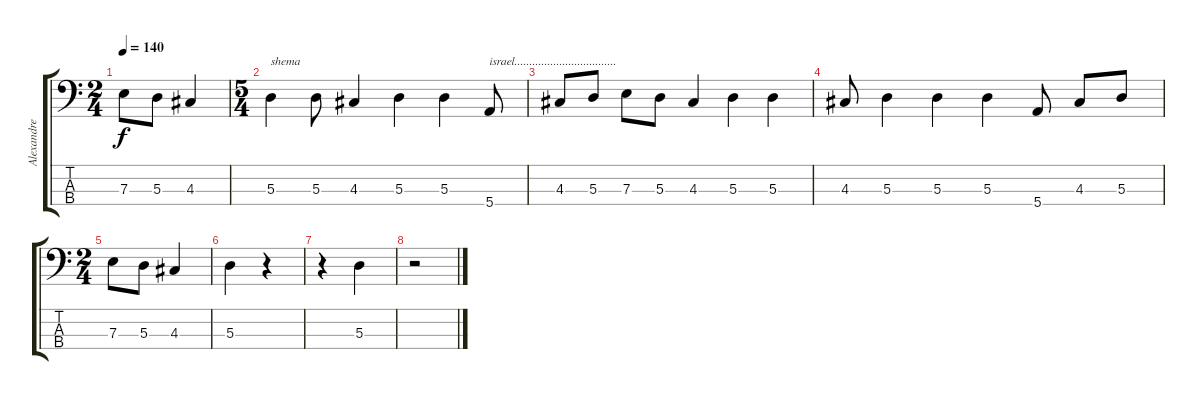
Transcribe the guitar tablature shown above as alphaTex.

\track ("Alexandre " "Alexandre ") {instrument electricbassfinger}
\staff {score tabs}
\tuning (G2 D2 A1 E1) {hide}
\ts (2 4)
\tempo 140
\clef f4
\ks c
7.3.8{dy f} 5.3.8 4.3.4 |
\ts (5 4)
5.3.4{txt "shema                 "} 5.3.8 4.3.4 5.3.4 5.3.4 5.4.8{txt "israel.................................."} |
4.3.8 5.3.8 7.3.8 5.3.8 4.3.4 5.3.4 5.3.4 |
4.3.8 5.3.4 5.3.4 5.3.4 5.4.8 4.3.8 5.3.8 |
\ts (2 4)
7.3.8 5.3.8 4.3.4 |
5.3.4 r.4 |
r.4 5.3.4 |
r.2
